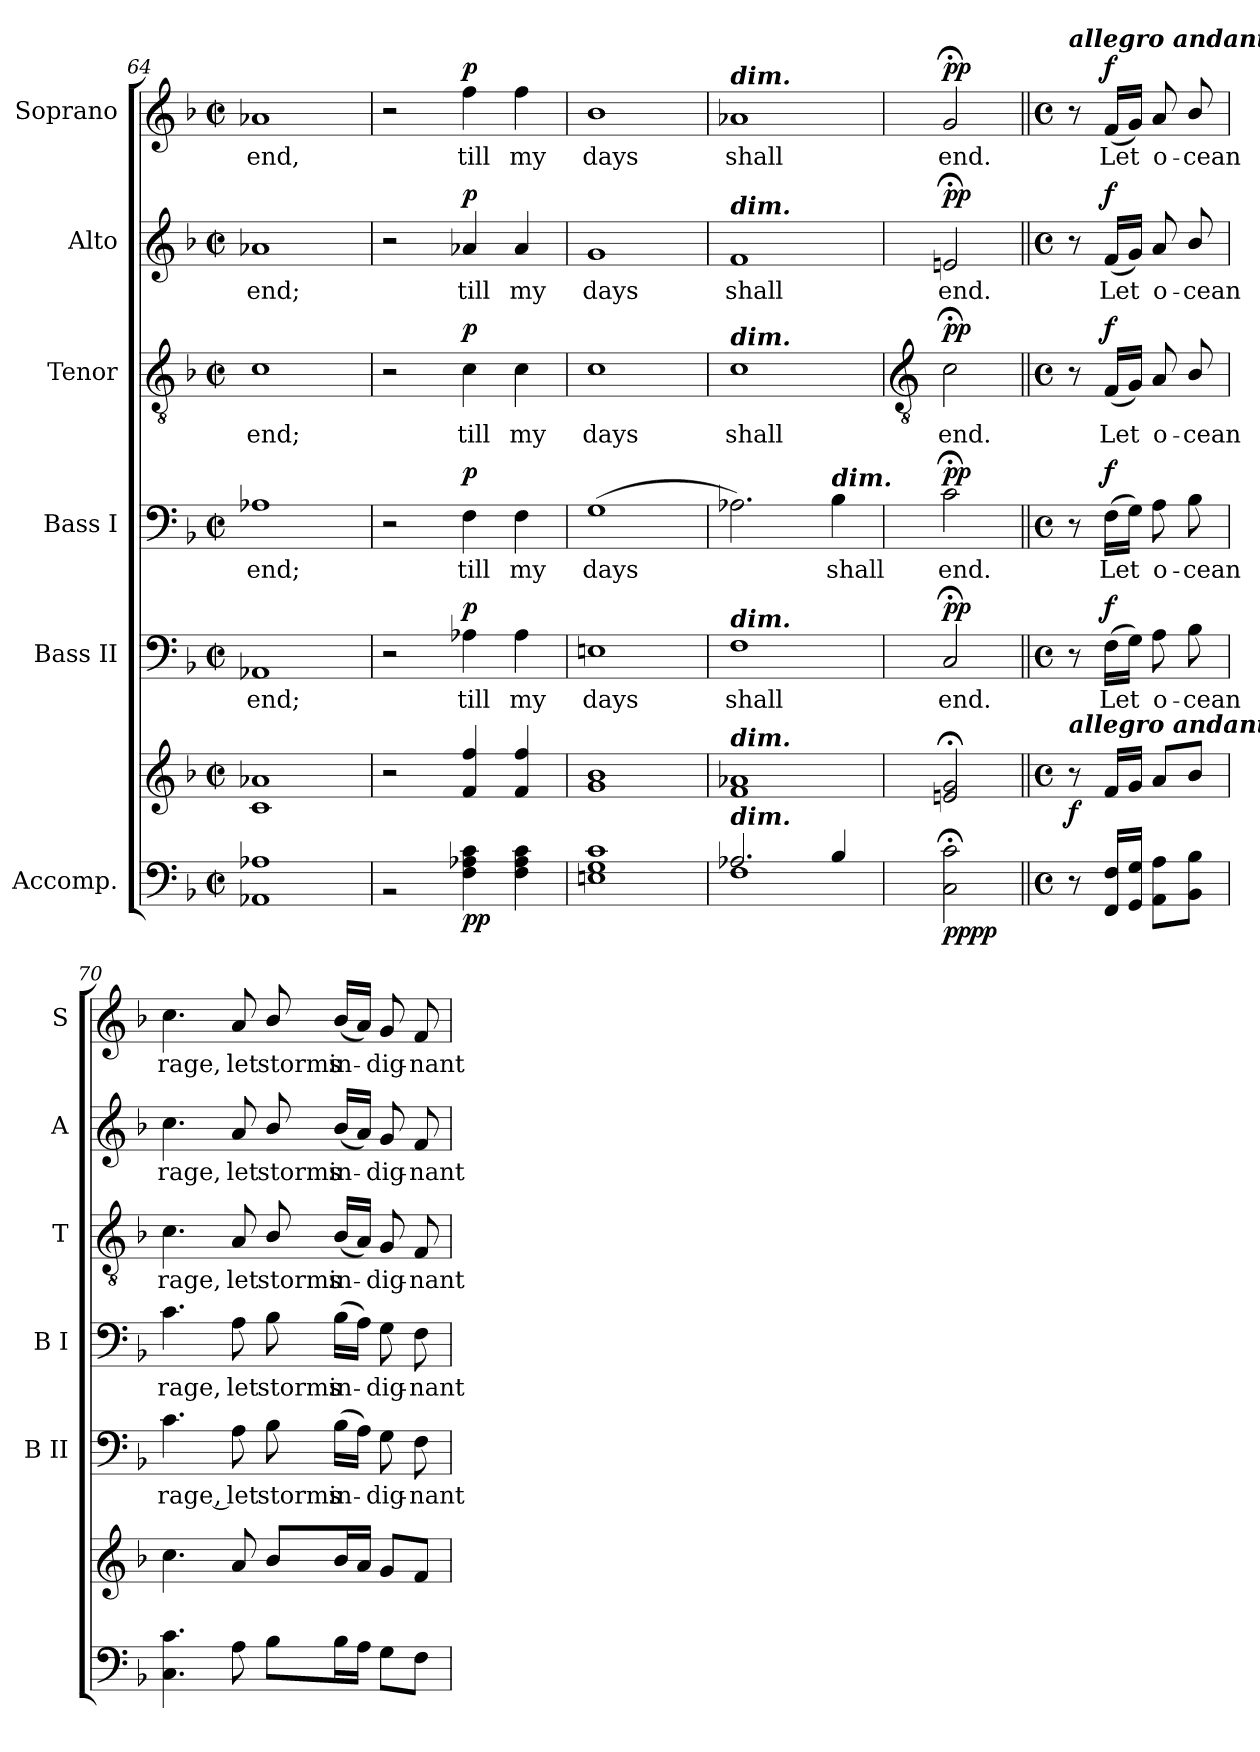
**kern	**kern	**dynam	**kern	**text	**dynam	**kern	**text	**dynam	**kern	**text	**dynam	**kern	**text	**dynam	**kern	**text	**dynam
*part6	*part6	*part6	*part5	*part5	*part5	*part4	*part4	*part4	*part3	*part3	*part3	*part2	*part2	*part2	*part1	*part1	*part1
*staff7	*staff6	*staff6/7	*staff5	*staff5	*staff5	*staff4	*staff4	*staff4	*staff3	*staff3	*staff3	*staff2	*staff2	*staff2	*staff1	*staff1	*staff1
*I"Accomp.	*	*	*I"Bass II	*	*	*I"Bass I	*	*	*I"Tenor	*	*	*I"Alto	*	*	*I"Soprano	*	*
*	*	*	*I'B II	*	*	*I'B I	*	*	*I'T	*	*	*I'A	*	*	*I'S	*	*
*clefF4	*clefG2	*	*clefF4	*	*	*clefF4	*	*	*clefGv2	*	*	*clefG2	*	*	*clefG2	*	*
*k[b-]	*k[b-]	*	*k[b-]	*	*	*k[b-]	*	*	*k[b-]	*	*	*k[b-]	*	*	*k[b-]	*	*
*F:	*F:	*	*F:	*	*	*F:	*	*	*F:	*	*	*F:	*	*	*F:	*	*
*M2/2	*M2/2	*	*M2/2	*	*	*M2/2	*	*	*M2/2	*	*	*M2/2	*	*	*M2/2	*	*
*met(c|)	*met(c|)	*	*met(c|)	*	*	*met(c|)	*	*	*met(c|)	*	*	*met(c|)	*	*	*met(c|)	*	*
=64	=64	=64	=64	=64	=64	=64	=64	=64	=64	=64	=64	=64	=64	=64	=64	=64	=64
*^	*^	*	*	*	*	*	*	*	*	*	*	*	*	*	*	*	*
!	!	!	!	!	!	!LO:LY:b	!	!	!LO:LY:b	!	!	!LO:LY:b	!	!	!LO:LY:b	!	!	!LO:LY:b	!
1ryy	1AA-X\ 1A-X\	1a-X/	1c\	.	1AA-X	end;	.	1A-X	end;	.	1c	end;	.	1a-X	end;	.	1a-X	end,	.
=65	=65	=65	=65	=65	=65	=65	=65	=65	=65	=65	=65	=65	=65	=65	=65	=65	=65	=65	=65
1ryy	2r	2r	2ryy	.	2r	.	.	2r	.	.	2r	.	.	2r	.	.	2r	.	.
!	!	!	!	!LO:DY:b=2	!	!LO:LY:b	!	!	!LO:LY:b	!	!	!LO:LY:b	!	!	!LO:LY:b	!	!	!LO:LY:b	!
!	!	!	!	!LO:DY:n=1:b	!	!	!LO:DY:b	!	!	!LO:DY:b	!	!	!LO:DY:b	!	!	!LO:DY:b	!	!	!LO:DY:b
.	4F\ 4A-X\ 4c\	4f/ 4ff/	2ryy	p p	4A-X	till	p	4F	till	p	4c	till	p	4a-X	till	p	4ff	till	p
!	!	!	!	!	!	!LO:LY:b	!	!	!LO:LY:b	!	!	!LO:LY:b	!	!	!LO:LY:b	!	!	!LO:LY:b	!
.	4F\ 4A-\ 4c\	4f/ 4ff/	.	.	4A-	my	.	4F	my	.	4c	my	.	4a-	my	.	4ff	my	.
=66	=66	=66	=66	=66	=66	=66	=66	=66	=66	=66	=66	=66	=66	=66	=66	=66	=66	=66	=66
!	!	!	!	!	!	!LO:LY:b	!	!	!LO:LY:b	!	!	!LO:LY:b	!	!	!LO:LY:b	!	!	!LO:LY:b	!
1ryy	1En\ 1G\ 1c\	1g/ 1b-/	1ryy	.	1En	days	.	(>1G	days	.	1c	days	.	1g	days	.	1b-	days	.
=67	=67	=67	=67	=67	=67	=67	=67	=67	=67	=67	=67	=67	=67	=67	=67	=67	=67	=67	=67
!	!	!	!	!	!	!	!	!	!	!	!	!	!	!	!	!	!LO:TX:a:Bi:t=dim.	!	!
!	!	!	!	!	!	!	!	!	!	!	!	!	!	!LO:TX:a:Bi:t=dim.	!	!	!	!	!
!	!	!	!	!	!	!	!	!	!	!	!LO:TX:a:Bi:t=dim.	!	!	!	!	!	!	!	!
!	!	!	!	!	!LO:TX:a:Bi:t=dim.	!	!	!	!	!	!	!	!	!	!	!	!	!	!
!	!	!LO:TX:a:Bi:t=dim.	!	!	!	!	!	!	!	!	!	!	!	!	!	!	!	!	!
!LO:TX:a:Bi:t=dim.	!	!	!	!	!	!	!	!	!	!	!	!	!	!	!	!	!	!	!
!	!	!	!	!	!	!LO:LY:b	!	!	!	!	!	!LO:LY:b	!	!	!LO:LY:b	!	!	!LO:LY:b	!
2.A-X/	1F\	1f/ 1a-X/	1ryy	.	1F	shall	.	2.A-X)	.	.	1c	shall	.	1f	shall	.	1a-X	shall	.
!	!	!	!	!	!	!	!	!LO:TX:a:Bi:t=dim.	!	!	!	!	!	!	!	!	!	!	!
!	!	!	!	!	!	!	!	!	!LO:LY:b	!	!	!	!	!	!	!	!	!	!
4B-/	.	.	.	.	.	.	.	4B-	shall	.	.	.	.	.	.	.	.	.	.
*v	*v	*	*	*	*	*	*	*	*	*	*	*	*	*	*	*	*	*	*
*	*v	*v	*	*	*	*	*	*	*	*	*	*	*	*	*	*	*	*
!!LO:LB:g=z
=68	=68	=68	=68	=68	=68	=68	=68	=68	=68	=68	=68	=68	=68	=68	=68	=68	=68
*	*	*	*	*	*	*	*	*	*clefGv2	*	*	*	*	*	*	*	*
!	!	!LO:DY:b=2	!	!LO:LY:b	!	!	!LO:LY:b	!	!	!LO:LY:b	!	!	!LO:LY:b	!	!	!LO:LY:b	!
!	!	!LO:DY:n=1:b	!	!	!LO:DY:b	!	!	!LO:DY:b	!	!	!LO:DY:b	!	!	!LO:DY:b	!	!	!LO:DY:b
2C\; 2c\;	2en;< 2g;<	pp pp	2C;<	end.	pp	2c;<	end.	pp	2c;<	end.	pp	2en;<	end.	pp	2g;<	end.	pp
=69||	=69||	=69||	=69||	=69||	=69||	=69||	=69||	=69||	=69||	=69||	=69||	=69||	=69||	=69||	=69||	=69||	=69||
*M4/4	*M4/4	*	*M4/4	*	*	*M4/4	*	*	*M4/4	*	*	*M4/4	*	*	*M4/4	*	*
*met(c)	*met(c)	*	*met(c)	*	*	*met(c)	*	*	*met(c)	*	*	*met(c)	*	*	*met(c)	*	*
*	*MM80	*	*	*	*	*	*	*	*	*	*	*	*	*	*MM80	*	*
!	!	!	!	!	!	!	!	!	!	!	!	!	!	!	!LO:TX:a:Bi:t=allegro andante	!	!
!	!LO:TX:a:Bi:t=allegro andante	!	!	!	!	!	!	!	!	!	!	!	!	!	!	!	!
!	!	!LO:DY:b	!	!	!	!	!	!	!	!	!	!	!	!	!	!	!
8r	8r	f	8r	.	.	8r	.	.	8r	.	.	8r	.	.	8r	.	.
!	!	!	!	!LO:LY:b	!LO:DY:b	!	!LO:LY:b	!LO:DY:b	!	!LO:LY:b	!LO:DY:b	!	!LO:LY:b	!LO:DY:b	!	!LO:LY:b	!LO:DY:b
16FF 16FLL	16fLL	.	(>16FLL	Let	f	(>16FLL	Let	f	(<16FLL	Let	f	(<16fLL	Let	f	(<16fLL	Let	f
16GG 16GJJ	16gJJ	.	16GJJ)	.	.	16GJJ)	.	.	16GJJ)	.	.	16gJJ)	.	.	16gJJ)	.	.
!	!	!	!	!LO:LY:b	!	!	!LO:LY:b	!	!	!LO:LY:b	!	!	!LO:LY:b	!	!	!LO:LY:b	!
8AA 8AL	8aL	.	8A	o-	.	8A	o-	.	8A	o-	.	8a	o-	.	8a	o-	.
!	!	!	!	!LO:LY:b	!	!	!LO:LY:b	!	!	!LO:LY:b	!	!	!LO:LY:b	!	!	!LO:LY:b	!
8BB- 8B-J	8b-J	.	8B-	-cean	.	8B-	-cean	.	8B-/	-cean	.	8b-/	-cean	.	8b-/	-cean	.
=70	=70	=70	=70	=70	=70	=70	=70	=70	=70	=70	=70	=70	=70	=70	=70	=70	=70
!	!	!	!	!LO:LY:b	!	!	!LO:LY:b	!	!	!LO:LY:b	!	!	!LO:LY:b	!	!	!LO:LY:b	!
4.C 4.c	4.cc	.	4.c	rage ,	.	4.c	rage,	.	4.c	rage,	.	4.cc	rage,	.	4.cc	rage,	.
!	!	!	!	!LO:LY:b	!	!	!LO:LY:b	!	!	!LO:LY:b	!	!	!LO:LY:b	!	!	!LO:LY:b	!
8A	8a	.	8A	let	.	8A	let	.	8A	let	.	8a	let	.	8a	let	.
!	!	!	!	!LO:LY:b	!	!	!LO:LY:b	!	!	!LO:LY:b	!	!	!LO:LY:b	!	!	!LO:LY:b	!
8B-L	8b-L	.	8B-	storms	.	8B-	storms	.	8B-/	storms	.	8b-/	storms	.	8b-/	storms	.
!	!	!	!	!LO:LY:b	!	!	!LO:LY:b	!	!	!LO:LY:b	!	!	!LO:LY:b	!	!	!LO:LY:b	!
16B-L	16b-L	.	(>16B-LL	in-	.	(>16B-LL	in-	.	(<16B-LL	in-	.	(<16b-LL	in-	.	(<16b-LL	in-	.
16AJJ	16aJJ	.	16AJJ)	.	.	16AJJ)	.	.	16AJJ)	.	.	16aJJ)	.	.	16aJJ)	.	.
!	!	!	!	!LO:LY:b	!	!	!LO:LY:b	!	!	!LO:LY:b	!	!	!LO:LY:b	!	!	!LO:LY:b	!
8GL	8gL	.	8G	dig-	.	8G	dig-	.	8G	dig-	.	8g	dig-	.	8g	dig-	.
!	!	!	!	!LO:LY:b	!	!	!LO:LY:b	!	!	!LO:LY:b	!	!	!LO:LY:b	!	!	!LO:LY:b	!
8FJ	8fJ	.	8F	-nant	.	8F	-nant	.	8F	-nant	.	8f	-nant	.	8f	-nant	.
=	=	=	=	=	=	=	=	=	=	=	=	=	=	=	=	=	=
*-	*-	*-	*-	*-	*-	*-	*-	*-	*-	*-	*-	*-	*-	*-	*-	*-	*-
